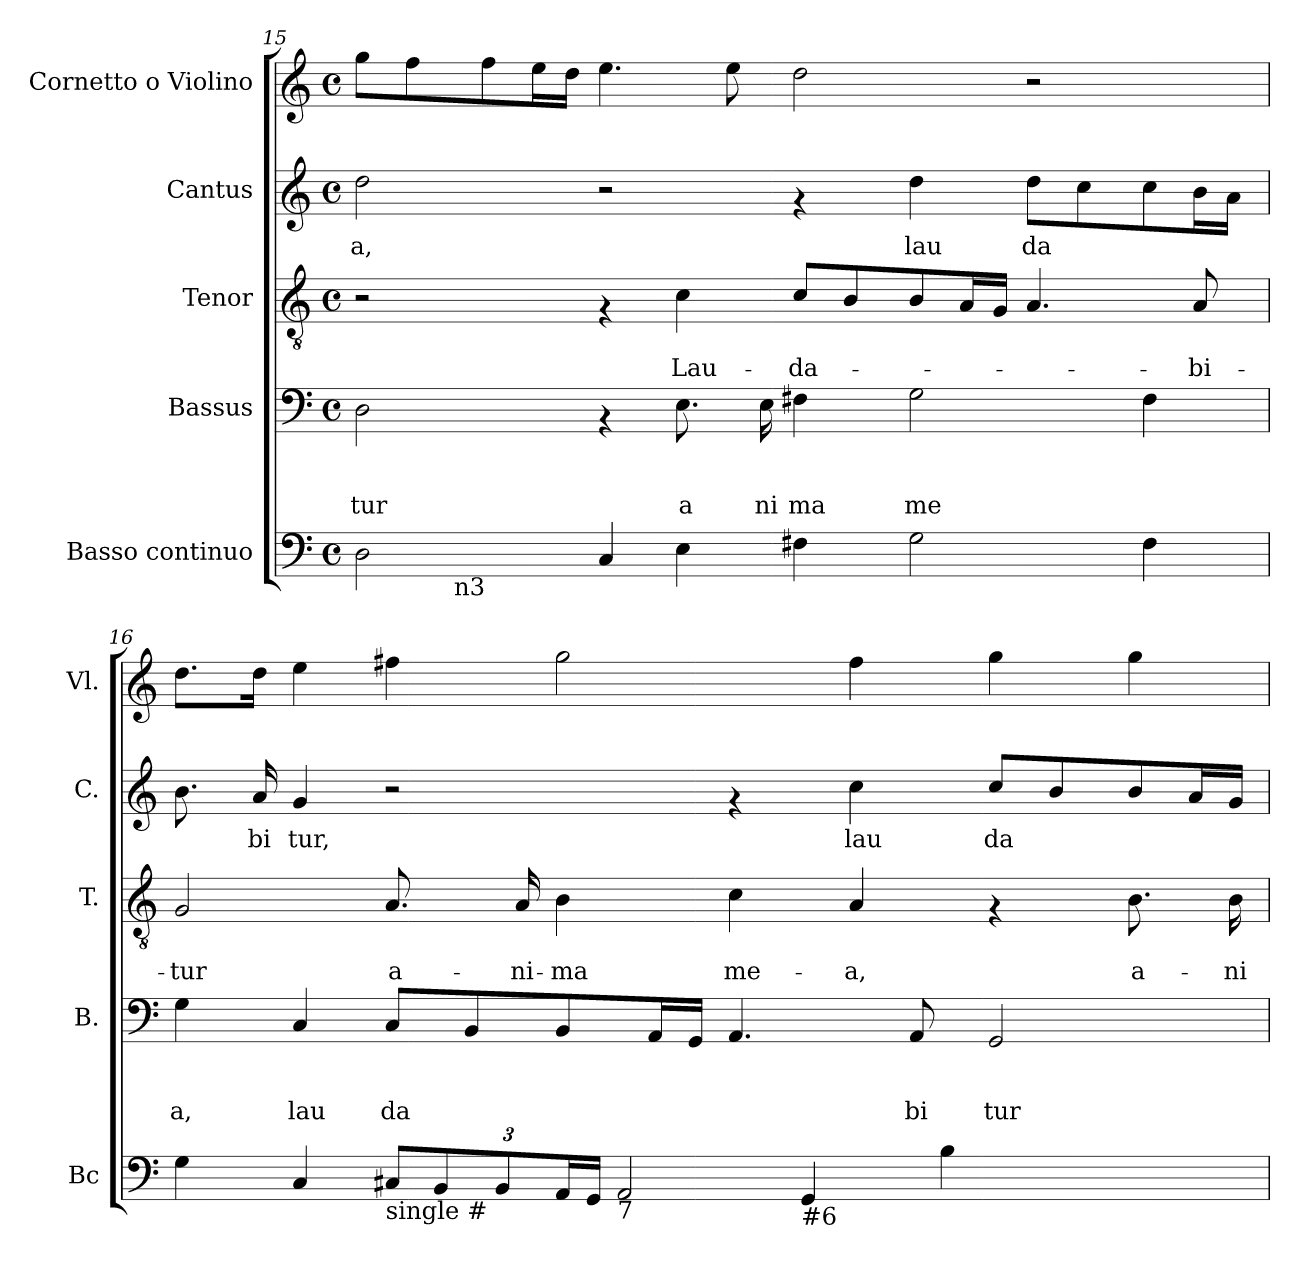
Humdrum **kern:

**kern	**kern	**text	**text	**text	**kern	**text	**text	**kern	**text	**kern
*part5	*part4	*part4	*part4	*part4	*part3	*part3	*part3	*part2	*part2	*part1
*staff5	*staff4	*staff4	*staff4	*staff4	*staff3	*staff3	*staff3	*staff2	*staff2	*staff1
*I"Basso continuo	*I"Bassus	*	*	*	*I"Tenor	*	*	*I"Cantus	*	*I"Cornetto o Violino
*I'Bc	*I'B.	*	*	*	*I'T.	*	*	*I'C.	*	*I'Vl.
!!LO:LB:g=z
*clefF4	*clefF4	*	*	*	*clefGv2	*	*	*clefG2	*	*clefG2
*ITrd7c12	*	*	*	*	*	*	*	*	*	*
*k[]	*k[]	*	*	*	*k[]	*	*	*k[]	*	*k[]
*C:	*C:	*	*	*	*C:	*	*	*C:	*	*C:
*M4/4	*M4/4	*	*	*	*M4/4	*	*	*M4/4	*	*M4/4
*met(c)	*met(c)	*	*	*	*met(c)	*	*	*met(c)	*	*met(c)
=15	=15	=15	=15	=15	=15	=15	=15	=15	=15	=15
!	!	!	!	!LO:LY:b	!	!	!	!	!LO:LY:b	!
*^	*	*	*	*	*	*	*	*	*	*
2DD>\	8ryy	2D\	.	.	tur	2r	.	.	2dd\	a,	8gg\L
.	16ryy	.	.	.	.	.	.	.	.	.	8ff\
.	64ryy	.	.	.	.	.	.	.	.	.	.
!	!LO:TX:b:t=n3	!	!	!	!	!	!	!	!	!	!
.	1ryy	.	.	.	.	.	.	.	.	.	.
.	.	.	.	.	.	.	.	.	.	.	8ff\
.	.	.	.	.	.	.	.	.	.	.	16ee\L
.	.	.	.	.	.	.	.	.	.	.	16dd\JJ
4CC/	.	4rAA	.	.	.	4rF	.	.	2r	.	4.ee\
!	!	!	!	!	!LO:LY:b	!	!	!LO:LY:b	!	!	!
4EE\	.	8.E\	.	.	a	4c\	.	Lau-	.	.	.
.	.	.	.	.	.	.	.	.	.	.	8ee\
!	!	!	!	!	!LO:LY:b	!	!	!	!	!	!
.	.	16E\	.	.	ni	.	.	.	.	.	.
!	!	!	!	!	!LO:LY:b	!	!	!LO:LY:b	!	!	!
4FF#X\	.	4F#X\	.	.	ma	8c/L	.	-da-	4rf	.	2dd\
.	.	.	.	.	.	8B/	.	.	.	.	.
.	2ryy	.	.	.	.	.	.	.	.	.	.
!	!	!	!	!	!LO:LY:b	!	!	!	!	!LO:LY:b	!
2GG\	.	2G\	.	.	me	8B/	.	.	4dd\	lau	.
.	.	.	.	.	.	16A/L	.	.	.	.	.
.	.	.	.	.	.	16G/JJ	.	.	.	.	.
!	!	!	!	!	!	!	!	!	!	!LO:LY:b	!
.	.	.	.	.	.	4.A/	.	.	8dd\L	da	2r
.	.	.	.	.	.	.	.	.	8cc\	.	.
.	4ryy	.	.	.	.	.	.	.	.	.	.
4FF#\	.	4F#\	.	.	.	.	.	.	8cc\	.	.
!	!	!	!	!	!	!	!	!LO:LY:b	!	!	!
.	.	.	.	.	.	8A/	.	-bi-	16b\L	.	.
.	.	.	.	.	.	.	.	.	16a\JJ	.	.
.	32.ryy	.	.	.	.	.	.	.	.	.	.
=16	=16	=16	=16	=16	=16	=16	=16	=16	=16	=16	=16
!	!	!	!	!	!LO:LY:b	!	!	!LO:LY:b	!	!	!
*v	*v	*	*	*	*	*	*	*	*	*	*
4GG\	4G\	.	.	a,	2G/	.	-tur	8.b\	.	8.dd\L
!	!	!	!	!	!	!	!	!	!LO:LY:b	!
.	.	.	.	.	.	.	.	16a/	bi	16dd\Jk
!	!	!	!	!LO:LY:b	!	!	!	!	!LO:LY:b	!
4CC/	4C/	.	.	lau	.	.	.	4g/	tur,	4ee\
*Xbrackettup	*	*	*	*	*	*	*	*	*	*
!LO:TX:b:t=single #	!	!	!	!	!	!	!	!	!	!
!	!	!	!	!LO:LY:b	!	!	!LO:LY:b	!	!	!
12CC#</L	8C/L	.	.	da	8.A/	.	a-	2r	.	4ff#X\
12BBB/	.	.	.	.	.	.	.	.	.	.
.	8BB/	.	.	.	.	.	.	.	.	.
12BBB/	.	.	.	.	.	.	.	.	.	.
!	!	!	!	!	!	!	!LO:LY:b	!	!	!
.	.	.	.	.	16A/	.	-ni-	.	.	.
!	!	!	!	!	!	!	!LO:LY:b	!	!	!
24AAA/L	8BB/	.	.	.	4B\	.	-ma	.	.	2gg\
24GGG/JJ	.	.	.	.	.	.	.	.	.	.
!LO:TX:b:t=7	!	!	!	!	!	!	!	!	!	!
3AAA/	.	.	.	.	.	.	.	.	.	.
.	16AA/L	.	.	.	.	.	.	.	.	.
.	16GG/JJ	.	.	.	.	.	.	.	.	.
!	!	!	!	!	!	!	!LO:LY:b	!	!	!
.	4.AA/	.	.	.	4c\	.	me-	4rf	.	.
!LO:TX:b:t=#6	!	!	!	!	!	!	!	!	!	!
4GGG/	.	.	.	.	.	.	.	.	.	.
!	!	!	!	!	!	!	!LO:LY:b	!	!LO:LY:b	!
.	.	.	.	.	4A/	.	-a,	4cc\	lau	4ff#\
!	!	!	!	!LO:LY:b	!	!	!	!	!	!
.	8AA/	.	.	bi	.	.	.	.	.	.
4BB\	.	.	.	.	.	.	.	.	.	.
!	!	!	!	!LO:LY:b	!	!	!	!	!LO:LY:b	!
.	2GG/	.	.	tur	4rF	.	.	8cc/L	da	4gg\
.	.	.	.	.	.	.	.	8b/	.	.
3ryy	.	.	.	.	.	.	.	.	.	.
!	!	!	!	!	!	!	!LO:LY:b	!	!	!
.	.	.	.	.	8.B\	.	a-	8b/	.	4gg\
.	.	.	.	.	.	.	.	16a/L	.	.
!	!	!	!	!	!	!	!LO:LY:b	!	!	!
.	.	.	.	.	16B\	.	-ni-	16g/JJ	.	.
=	=	=	=	=	=	=	=	=	=	=
*-	*-	*-	*-	*-	*-	*-	*-	*-	*-	*-
